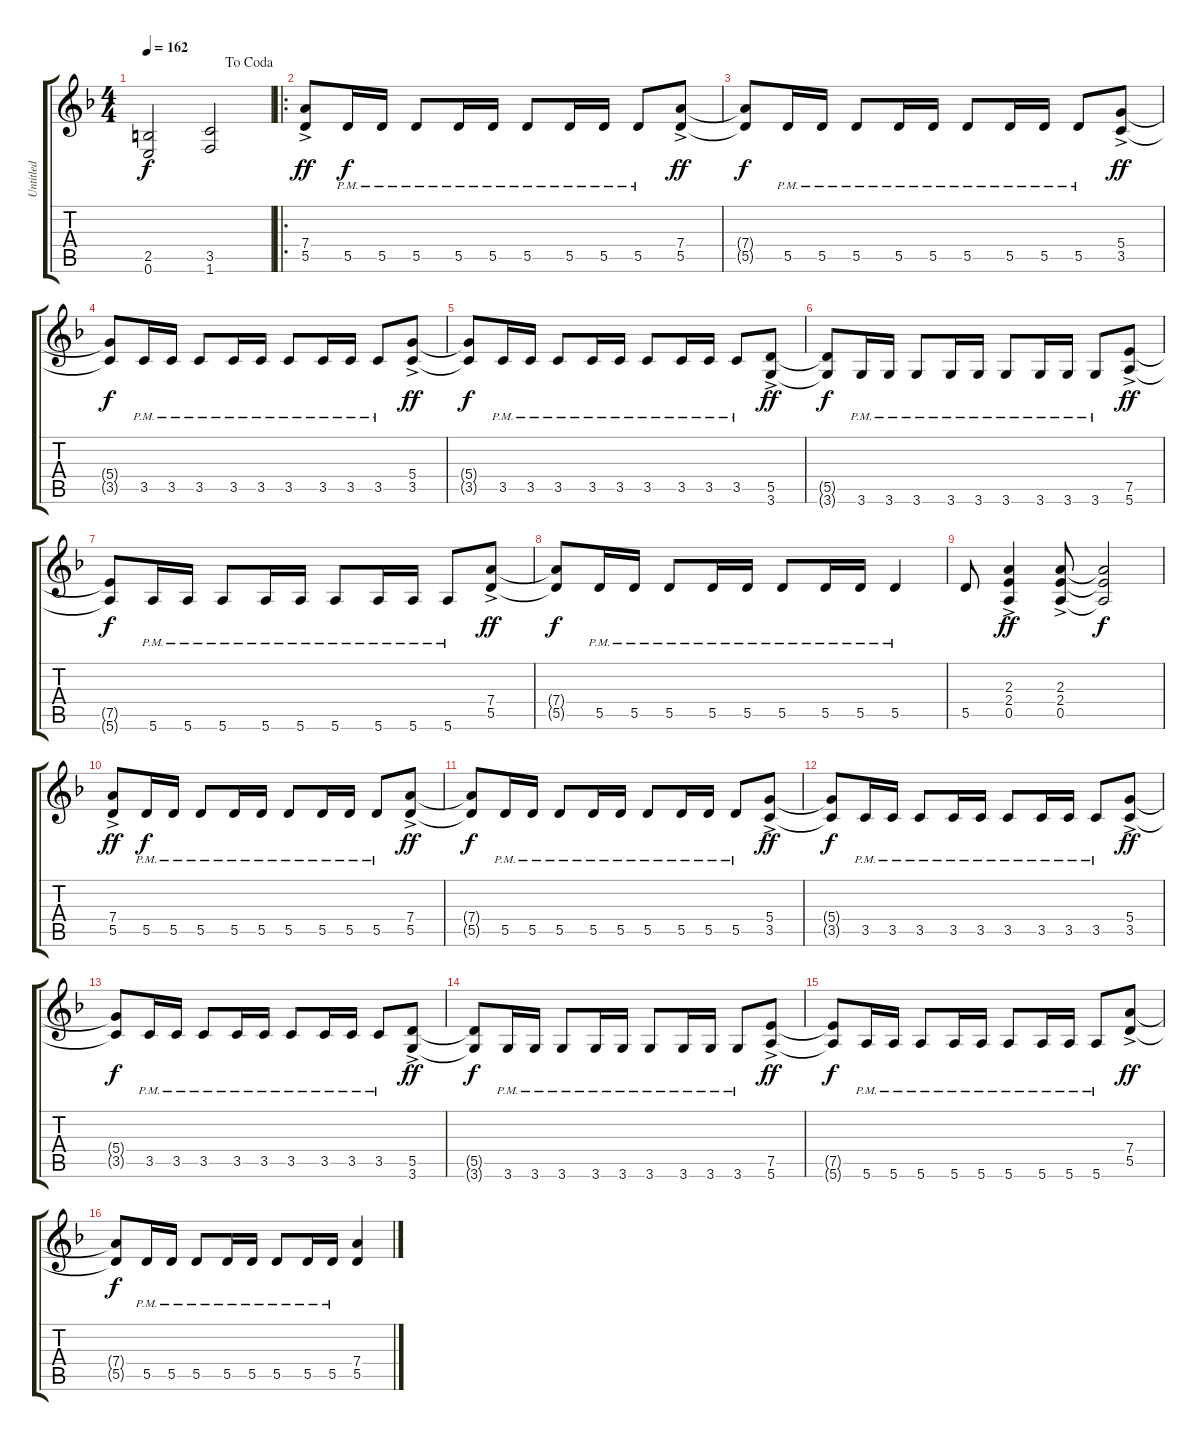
\track ("Untitled" "Untitled") {instrument distortionguitar}
\staff {score tabs}
\tuning (E4 B3 G3 D3 A2 E2) {hide}
\ts (4 4)
\jump dacoda
\tempo 162
\clef g2
\ks f
(2.5{t} 0.6{t}).2{dy f} (3.5 1.6).2 |
\ro
(7.4{ac} 5.5{ac}).8{dy ff} 5.5{pm}.16{dy f} 5.5{pm}.16 5.5{pm}.8 5.5{pm}.16 5.5{pm}.16 5.5{pm}.8 5.5{pm}.16 5.5{pm}.16 5.5{pm}.8 (7.4{ac} 5.5{ac}).8{dy ff} |
(7.4{t} 5.5{t}).8{dy f} 5.5{pm}.16 5.5{pm}.16 5.5{pm}.8 5.5{pm}.16 5.5{pm}.16 5.5{pm}.8 5.5{pm}.16 5.5{pm}.16 5.5{pm}.8 (5.4{ac} 3.5{ac}).8{dy ff} |
(5.4{t} 3.5{t}).8{dy f} 3.5{pm}.16 3.5{pm}.16 3.5{pm}.8 3.5{pm}.16 3.5{pm}.16 3.5{pm}.8 3.5{pm}.16 3.5{pm}.16 3.5{pm}.8 (5.4{ac} 3.5{ac}).8{dy ff} |
(5.4{t} 3.5{t}).8{dy f} 3.5{pm}.16 3.5{pm}.16 3.5{pm}.8 3.5{pm}.16 3.5{pm}.16 3.5{pm}.8 3.5{pm}.16 3.5{pm}.16 3.5{pm}.8 (5.5{ac} 3.6{ac}).8{dy ff} |
(5.5{t} 3.6{t}).8{dy f} 3.6{pm}.16 3.6{pm}.16 3.6{pm}.8 3.6{pm}.16 3.6{pm}.16 3.6{pm}.8 3.6{pm}.16 3.6{pm}.16 3.6{pm}.8 (7.5{ac} 5.6{ac}).8{dy ff} |
(7.5{t} 5.6{t}).8{dy f} 5.6{pm}.16 5.6{pm}.16 5.6{pm}.8 5.6{pm}.16 5.6{pm}.16 5.6{pm}.8 5.6{pm}.16 5.6{pm}.16 5.6{pm}.8 (7.4{ac} 5.5{ac}).8{dy ff} |
(7.4{t} 5.5{t}).8{dy f} 5.5{pm}.16 5.5{pm}.16 5.5{pm}.8 5.5{pm}.16 5.5{pm}.16 5.5{pm}.8 5.5{pm}.16 5.5{pm}.16 5.5{pm}.4 |
5.5.8 (2.3{ac} 2.4{ac} 0.5{ac}).4{dy ff} (2.3{ac} 2.4{ac} 0.5{ac}).8 (2.3{t} 2.4{t} 0.5{t}).2{dy f} |
(7.4{ac} 5.5{ac}).8{dy ff} 5.5{pm}.16{dy f} 5.5{pm}.16 5.5{pm}.8 5.5{pm}.16 5.5{pm}.16 5.5{pm}.8 5.5{pm}.16 5.5{pm}.16 5.5{pm}.8 (7.4{ac} 5.5{ac}).8{dy ff} |
(7.4{t} 5.5{t}).8{dy f} 5.5{pm}.16 5.5{pm}.16 5.5{pm}.8 5.5{pm}.16 5.5{pm}.16 5.5{pm}.8 5.5{pm}.16 5.5{pm}.16 5.5{pm}.8 (5.4{ac} 3.5{ac}).8{dy ff} |
(5.4{t} 3.5{t}).8{dy f} 3.5{pm}.16 3.5{pm}.16 3.5{pm}.8 3.5{pm}.16 3.5{pm}.16 3.5{pm}.8 3.5{pm}.16 3.5{pm}.16 3.5{pm}.8 (5.4{ac} 3.5{ac}).8{dy ff} |
(5.4{t} 3.5{t}).8{dy f} 3.5{pm}.16 3.5{pm}.16 3.5{pm}.8 3.5{pm}.16 3.5{pm}.16 3.5{pm}.8 3.5{pm}.16 3.5{pm}.16 3.5{pm}.8 (5.5{ac} 3.6{ac}).8{dy ff} |
(5.5{t} 3.6{t}).8{dy f} 3.6{pm}.16 3.6{pm}.16 3.6{pm}.8 3.6{pm}.16 3.6{pm}.16 3.6{pm}.8 3.6{pm}.16 3.6{pm}.16 3.6{pm}.8 (7.5{ac} 5.6{ac}).8{dy ff} |
(7.5{t} 5.6{t}).8{dy f} 5.6{pm}.16 5.6{pm}.16 5.6{pm}.8 5.6{pm}.16 5.6{pm}.16 5.6{pm}.8 5.6{pm}.16 5.6{pm}.16 5.6{pm}.8 (7.4{ac} 5.5{ac}).8{dy ff} |
(7.4{t} 5.5{t}).8{dy f} 5.5{pm}.16 5.5{pm}.16 5.5{pm}.8 5.5{pm}.16 5.5{pm}.16 5.5{pm}.8 5.5{pm}.16 5.5{pm}.16 (7.4 5.5).4
